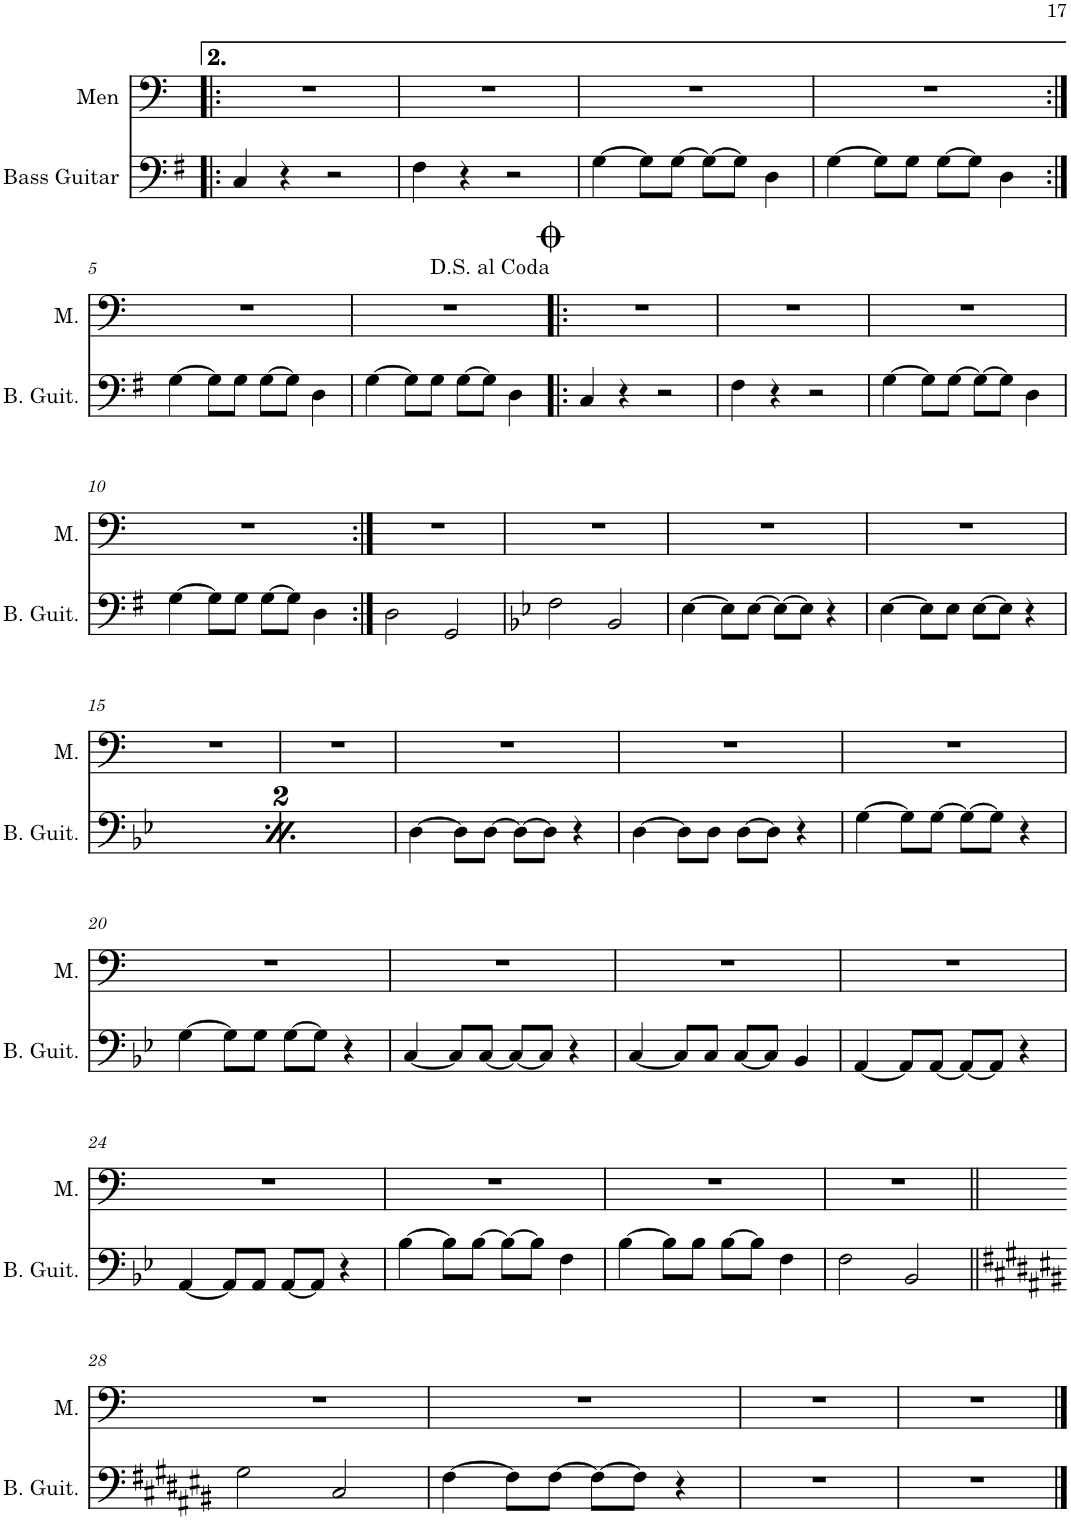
**kern	**kern
*part2	*part1
*staff2	*staff1
*I"Bass Guitar	*I"Men
*I'B. Guit.	*I'M.
!!LO:PB:g=z
*clefF4	*clefF4
*Trd7c12	*
*k[f#]	*k[]
*M2/2	*M2/2
=1!|:	=1!|:
4C/	1r
4r	.
2r	.
=2	=2
4F#\	1r
4r	.
2r	.
=3	=3
[4G\	1r
8G\L]	.
[8G\J	.
8G\L_	.
8G\J]	.
4D\	.
=4	=4
[4G\	1r
8G\L]	.
8G\J	.
[8G\L	.
8G\J]	.
4D\	.
!!LO:LB:g=z
=5:|!	=5:|!
[4G\	1r
8G\L]	.
8G\J	.
[8G\L	.
8G\J]	.
4D\	.
=6	=6
[4G\	1r
8G\L]	.
8G\J	.
[8G\L	.
8G\J]	.
4D\	.
=7!|:	=7!|:
4C/	1r
4r	.
2r	.
=8	=8
4F#\	1r
4r	.
2r	.
=9	=9
[4G\	1r
8G\L]	.
[8G\J	.
8G\L_	.
8G\J]	.
4D\	.
!!LO:LB:g=z
=10	=10
[4G\	1r
8G\L]	.
8G\J	.
[8G\L	.
8G\J]	.
4D\	.
=11:|!	=11:|!
2D\	1r
2GG/	.
=12	=12
*k[b-e-]	*
2F\	1r
2BB-/	.
=13	=13
[4E-\	1r
8E-\L]	.
[8E-\J	.
8E-\L_	.
8E-\J]	.
4r	.
=14	=14
[4E-\	1r
8E-\L]	.
8E-\J	.
[8E-\L	.
8E-\J]	.
4r	.
!!LO:LB:g=z
=15	=15
[4E-\	1r
8E-\L]	.
[8E-\J	.
8E-\L_	.
8E-\J]	.
4r	.
=16	=16
[4E-\	1r
8E-\L]	.
8E-\J	.
[8E-\L	.
8E-\J]	.
4r	.
=17	=17
[4D\	1r
8D\L]	.
[8D\J	.
8D\L_	.
8D\J]	.
4r	.
=18	=18
[4D\	1r
8D\L]	.
8D\J	.
[8D\L	.
8D\J]	.
4r	.
=19	=19
[4G\	1r
8G\L]	.
[8G\J	.
8G\L_	.
8G\J]	.
4r	.
!!LO:LB:g=z
=20	=20
[4G\	1r
8G\L]	.
8G\J	.
[8G\L	.
8G\J]	.
4r	.
=21	=21
[4C/	1r
8C/L]	.
[8C/J	.
8C/L_	.
8C/J]	.
4r	.
=22	=22
[4C/	1r
8C/L]	.
8C/J	.
[8C/L	.
8C/J]	.
4BB-/	.
=23	=23
[4AA/	1r
8AA/L]	.
[8AA/J	.
8AA/L_	.
8AA/J]	.
4r	.
!!LO:LB:g=z
=24	=24
[4AA/	1r
8AA/L]	.
8AA/J	.
[8AA/L	.
8AA/J]	.
4r	.
=25	=25
[4B-\	1r
8B-\L]	.
[8B-\J	.
8B-\L_	.
8B-\J]	.
4F\	.
=26	=26
[4B-\	1r
8B-\L]	.
8B-\J	.
[8B-\L	.
8B-\J]	.
4F\	.
=27	=27
2F\	1r
2BB-/	.
!!LO:LB:g=z
=28||	=28||
*k[f#c#g#d#a#e#b#]	*
2G#\	1r
2C#/	.
=29	=29
[4F#\	1r
8F#\L]	.
[8F#\J	.
8F#\L_	.
8F#\J]	.
4r	.
=30	=30
1r	1r
=31	=31
1r	1r
==	==
*-	*-
